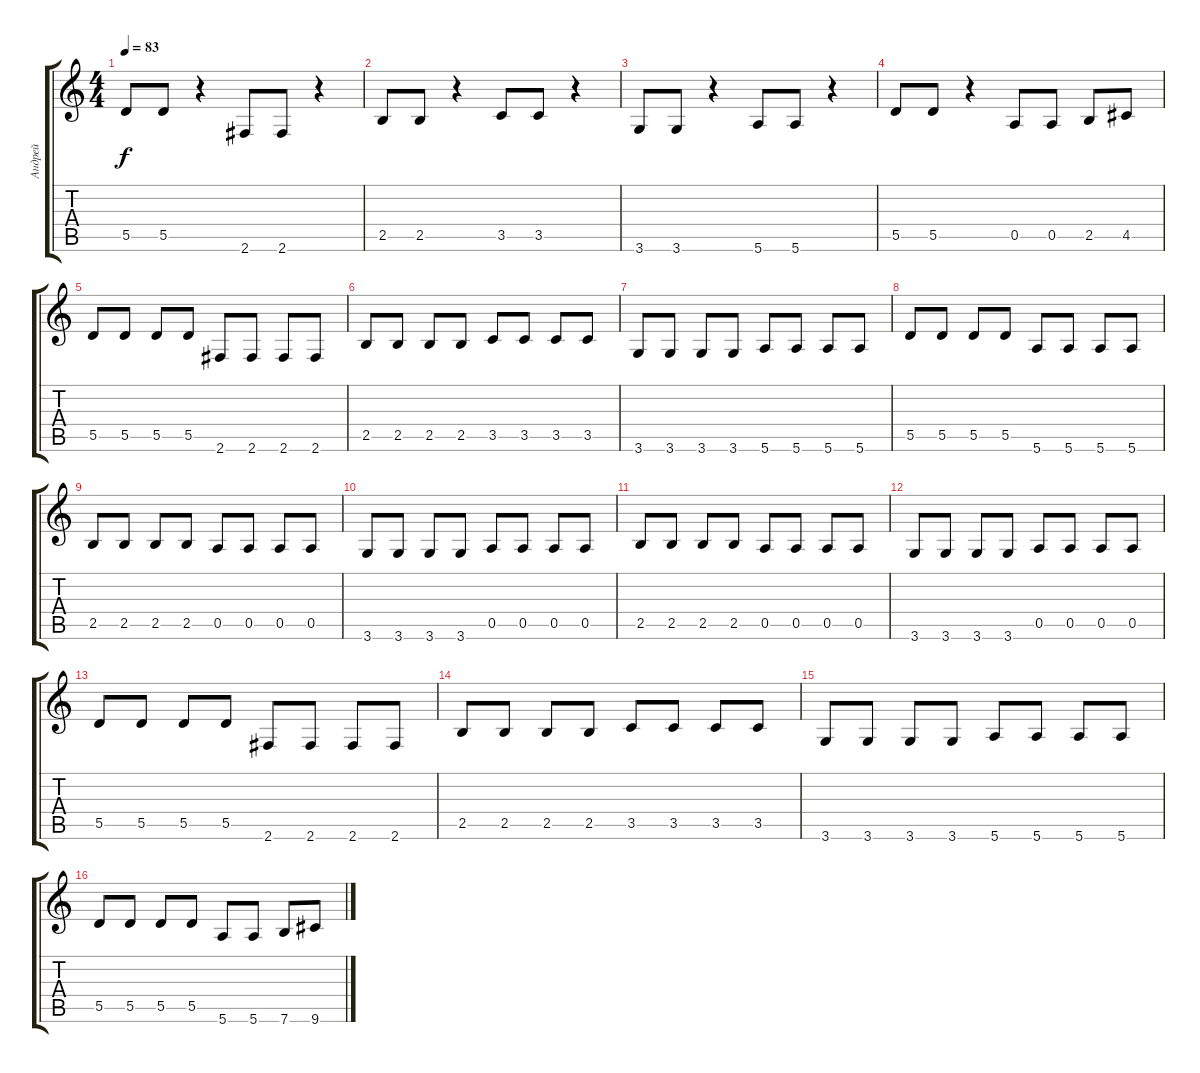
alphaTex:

\track ("Андрей" "Андрей") {instrument electricbassfinger}
\staff {score tabs}
\tuning (E4 B3 G3 D3 A2 E2) {hide}
\ts (4 4)
\tempo 83
\clef g2
\ks c
5.5.8{dy f} 5.5.8 r.4 2.6.8 2.6.8 r.4 |
2.5.8 2.5.8 r.4 3.5.8 3.5.8 r.4 |
3.6.8 3.6.8 r.4 5.6.8 5.6.8 r.4 |
5.5.8 5.5.8 r.4 0.5.8 0.5.8 2.5.8 4.5.8 |
5.5.8 5.5.8 5.5.8 5.5.8 2.6.8 2.6.8 2.6.8 2.6.8 |
2.5.8 2.5.8 2.5.8 2.5.8 3.5.8 3.5.8 3.5.8 3.5.8 |
3.6.8 3.6.8 3.6.8 3.6.8 5.6.8 5.6.8 5.6.8 5.6.8 |
5.5.8 5.5.8 5.5.8 5.5.8 5.6.8 5.6.8 5.6.8 5.6.8 |
2.5.8 2.5.8 2.5.8 2.5.8 0.5.8 0.5.8 0.5.8 0.5.8 |
3.6.8 3.6.8 3.6.8 3.6.8 0.5.8 0.5.8 0.5.8 0.5.8 |
2.5.8 2.5.8 2.5.8 2.5.8 0.5.8 0.5.8 0.5.8 0.5.8 |
3.6.8 3.6.8 3.6.8 3.6.8 0.5.8 0.5.8 0.5.8 0.5.8 |
5.5.8 5.5.8 5.5.8 5.5.8 2.6.8 2.6.8 2.6.8 2.6.8 |
2.5.8 2.5.8 2.5.8 2.5.8 3.5.8 3.5.8 3.5.8 3.5.8 |
3.6.8 3.6.8 3.6.8 3.6.8 5.6.8 5.6.8 5.6.8 5.6.8 |
5.5.8 5.5.8 5.5.8 5.5.8 5.6.8 5.6.8 7.6.8 9.6.8
